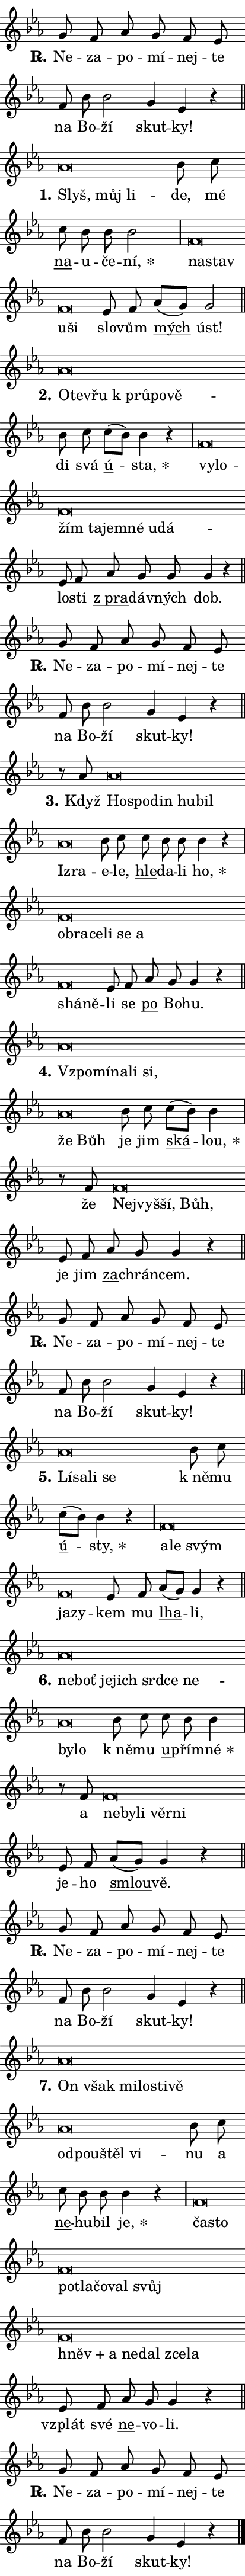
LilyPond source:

\version "2.24.0"
\header { tagline = "" }
\paper {
  indent = 0\cm
  top-margin = 0\cm
  right-margin = 0\cm
  bottom-margin = 0\cm
  left-margin = 0\cm
  paper-width = 7\cm
  page-breaking = #ly:one-page-breaking
  system-system-spacing.basic-distance = #11
  score-system-spacing.basic-distance = #11
  ragged-last = ##f
}


%% Author: Thomas Morley
%% https://lists.gnu.org/archive/html/lilypond-user/2020-05/msg00002.html
#(define (line-position grob)
"Returns position of @var[grob} in current system:
   @code{'start}, if at first time-step
   @code{'end}, if at last time-step
   @code{'middle} otherwise
"
  (let* ((col (ly:item-get-column grob))
         (ln (ly:grob-object col 'left-neighbor))
         (rn (ly:grob-object col 'right-neighbor))
         (col-to-check-left (if (ly:grob? ln) ln col))
         (col-to-check-right (if (ly:grob? rn) rn col))
         (break-dir-left
           (and
             (ly:grob-property col-to-check-left 'non-musical #f)
             (ly:item-break-dir col-to-check-left)))
         (break-dir-right
           (and
             (ly:grob-property col-to-check-right 'non-musical #f)
             (ly:item-break-dir col-to-check-right))))
        (cond ((eqv? 1 break-dir-left) 'start)
              ((eqv? -1 break-dir-right) 'end)
              (else 'middle))))

#(define (tranparent-at-line-position vctor)
  (lambda (grob)
  "Relying on @code{line-position} select the relevant enry from @var{vctor}.
Used to determine transparency,"
    (case (line-position grob)
      ((end) (not (vector-ref vctor 0)))
      ((middle) (not (vector-ref vctor 1)))
      ((start) (not (vector-ref vctor 2))))))

noteHeadBreakVisibility =
#(define-music-function (break-visibility)(vector?)
"Makes @code{NoteHead}s transparent relying on @var{break-visibility}"
#{
  \override NoteHead.transparent =
    #(tranparent-at-line-position break-visibility)
#})

#(define delete-ledgers-for-transparent-note-heads
  (lambda (grob)
    "Reads whether a @code{NoteHead} is transparent.
If so this @code{NoteHead} is removed from @code{'note-heads} from
@var{grob}, which is supposed to be @code{LedgerLineSpanner}.
As a result ledgers are not printed for this @code{NoteHead}"
    (let* ((nhds-array (ly:grob-object grob 'note-heads))
           (nhds-list
             (if (ly:grob-array? nhds-array)
                 (ly:grob-array->list nhds-array)
                 '()))
           ;; Relies on the transparent-property being done before
           ;; Staff.LedgerLineSpanner.after-line-breaking is executed.
           ;; This is fragile ...
           (to-keep
             (remove
               (lambda (nhd)
                 (ly:grob-property nhd 'transparent #f))
               nhds-list)))
      ;; TODO find a better method to iterate over grob-arrays, similiar
      ;; to filter/remove etc for lists
      ;; For now rebuilt from scratch
      (set! (ly:grob-object grob 'note-heads)  '())
      (for-each
        (lambda (nhd)
          (ly:pointer-group-interface::add-grob grob 'note-heads nhd))
        to-keep))))

hideNotes = {
  \noteHeadBreakVisibility #begin-of-line-visible
}
unHideNotes = {
  \noteHeadBreakVisibility #all-visible
}

% work-around for resetting accidentals
% https://lilypond.org/doc/v2.23/Documentation/notation/displaying-rhythms#unmetered-music
cadenzaMeasure = {
  \cadenzaOff
  \partial 1024 s1024
  \cadenzaOn
}

#(define-markup-command (accent layout props text) (markup?)
  "Underline accented syllable"
  (interpret-markup layout props
    #{\markup \override #'(offset . 4.3) \underline { #text }#}))

responsum = \markup \concat {
  "R" \hspace #-1.05 \path #0.1 #'((moveto 0 0.07) (lineto 0.9 0.8)) \hspace #0.05 "."
}

\layout {
    \context {
        \Staff
        \remove "Time_signature_engraver"
        \override LedgerLineSpanner.after-line-breaking = #delete-ledgers-for-transparent-note-heads
    }
    \context {
        \Voice {
            \override NoteHead.output-attributes = #'((class . "notehead"))
            \override Hairpin.height = #0.55
        }
    }
    \context {
        \Lyrics {
            \override StanzaNumber.output-attributes = #'((class . "stanzanumber"))
            \override LyricSpace.minimum-distance = #0.9
            \override LyricText.font-name = #"TeX Gyre Schola"
            \override LyricText.font-size = 1
            \override StanzaNumber.font-name = #"TeX Gyre Schola Bold"
            \override StanzaNumber.font-size = 1
        }
    }
}

% magnetic-lyrics.ily
%
%   written by
%     Jean Abou Samra <jean@abou-samra.fr>
%     Werner Lemberg <wl@gnu.org>
%
%   adapted by
%     Jiri Hon <jiri.hon@gmail.com>
%
% Version 2022-Apr-15

% https://www.mail-archive.com/lilypond-user@gnu.org/msg149350.html

#(define (Left_hyphen_pointer_engraver context)
   "Collect syllable-hyphen-syllable occurrences in lyrics and store
them in properties.  This engraver only looks to the left.  For
example, if the lyrics input is @code{foo -- bar}, it does the
following.

@itemize @bullet
@item
Set the @code{text} property of the @code{LyricHyphen} grob between
@q{foo} and @q{bar} to @code{foo}.

@item
Set the @code{left-hyphen} property of the @code{LyricText} grob with
text @q{foo} to the @code{LyricHyphen} grob between @q{foo} and
@q{bar}.
@end itemize

Use this auxiliary engraver in combination with the
@code{lyric-@/text::@/apply-@/magnetic-@/offset!} hook."
   (let ((hyphen #f)
         (text #f))
     (make-engraver
      (acknowledgers
       ((lyric-syllable-interface engraver grob source-engraver)
        (set! text grob)))
      (end-acknowledgers
       ((lyric-hyphen-interface engraver grob source-engraver)
        ;(when (not (grob::has-interface grob 'lyric-space-interface))
          (set! hyphen grob)));)
      ((stop-translation-timestep engraver)
       (when (and text hyphen)
         (ly:grob-set-object! text 'left-hyphen hyphen))
       (set! text #f)
       (set! hyphen #f)))))

#(define (lyric-text::apply-magnetic-offset! grob)
   "If the space between two syllables is less than the value in
property @code{LyricText@/.details@/.squash-threshold}, move the right
syllable to the left so that it gets concatenated with the left
syllable.

Use this function as a hook for
@code{LyricText@/.after-@/line-@/breaking} if the
@code{Left_@/hyphen_@/pointer_@/engraver} is active."
   (let ((hyphen (ly:grob-object grob 'left-hyphen #f)))
     (when hyphen
       (let ((left-text (ly:spanner-bound hyphen LEFT)))
         (when (grob::has-interface left-text 'lyric-syllable-interface)
           (let* ((common (ly:grob-common-refpoint grob left-text X))
                  (this-x-ext (ly:grob-extent grob common X))
                  (left-x-ext
                   (begin
                     ;; Trigger magnetism for left-text.
                     (ly:grob-property left-text 'after-line-breaking)
                     (ly:grob-extent left-text common X)))
                  ;; `delta` is the gap width between two syllables.
                  (delta (- (interval-start this-x-ext)
                            (interval-end left-x-ext)))
                  (details (ly:grob-property grob 'details))
                  (threshold (assoc-get 'squash-threshold details 0.2)))
             (when (< delta threshold)
               (let* (;; We have to manipulate the input text so that
                      ;; ligatures crossing syllable boundaries are not
                      ;; disabled.  For languages based on the Latin
                      ;; script this is essentially a beautification.
                      ;; However, for non-Western scripts it can be a
                      ;; necessity.
                      (lt (ly:grob-property left-text 'text))
                      (rt (ly:grob-property grob 'text))
                      (is-space (grob::has-interface hyphen 'lyric-space-interface))
                      (space (if is-space " " ""))
                      (space-markup (grob-interpret-markup grob " "))
                      (space-size (interval-length (ly:stencil-extent space-markup X)))
                      (extra-delta (if is-space space-size 0))
                      ;; Append new syllable.
                      (ltrt-space (if (and (string? lt) (string? rt))
                                (string-append lt space rt)
                                (make-concat-markup (list lt space rt))))
                      ;; Right-align `ltrt` to the right side.
                      (ltrt-space-markup (grob-interpret-markup
                               grob
                               (make-translate-markup
                                (cons (interval-length this-x-ext) 0)
                                (make-right-align-markup ltrt-space)))))
                 (begin
                   ;; Don't print `left-text`.
                   (ly:grob-set-property! left-text 'stencil #f)
                   ;; Set text and stencil (which holds all collected
                   ;; syllables so far) and shift it to the left.
                   (ly:grob-set-property! grob 'text ltrt-space)
                   (ly:grob-set-property! grob 'stencil ltrt-space-markup)
                   (ly:grob-translate-axis! grob (- (- delta extra-delta)) X))))))))))


#(define (lyric-hyphen::displace-bounds-first grob)
   ;; Make very sure this callback isn't triggered too early.
   (let ((left (ly:spanner-bound grob LEFT))
         (right (ly:spanner-bound grob RIGHT)))
     (ly:grob-property left 'after-line-breaking)
     (ly:grob-property right 'after-line-breaking)
     (ly:lyric-hyphen::print grob)))

squashThreshold = #0.4

\layout {
  \context {
    \Lyrics
    \consists #Left_hyphen_pointer_engraver
    \override LyricText.after-line-breaking =
      #lyric-text::apply-magnetic-offset!
    \override LyricHyphen.stencil = #lyric-hyphen::displace-bounds-first
    \override LyricText.details.squash-threshold = \squashThreshold
    \override LyricHyphen.minimum-distance = 0
    \override LyricHyphen.minimum-length = \squashThreshold
  }
}

squash = \override LyricText.details.squash-threshold = 9999
unSquash = \override LyricText.details.squash-threshold = \squashThreshold

left = \override LyricText.self-alignment-X = #LEFT
unLeft = \revert LyricText.self-alignment-X

starOffset = #(lambda (grob) 
                (let ((x_offset (ly:self-alignment-interface::aligned-on-x-parent grob)))
                  (if (= x_offset 0) 0 (+ x_offset 1.2))))

star = #(define-music-function (syllable)(string?)
"Append star separator at the end of a syllable"
#{
  \once \override LyricText.X-offset = #starOffset
  \lyricmode { \markup {
    #syllable
    \override #'((font-name . "TeX Gyre Schola Bold")) \hspace #0.2 \lower #0.65 \larger "*"
  } }
#})

starAccent = #(define-music-function (syllable)(string?)
"Append star separator at the end of a syllable and make accent"
#{
  \once \override LyricText.X-offset = #starOffset
  \lyricmode { \markup {
    \accent #syllable
    \override #'((font-name . "TeX Gyre Schola Bold")) \hspace #0.2 \lower #0.65 \larger "*"
  } }
#})

breath = #(define-music-function (syllable)(string?)
"Append breathing indicator at the end of a syllable"
#{
  \lyricmode { \markup { #syllable "+" } }
#})

optionalBreath = #(define-music-function (syllable)(string?)
"Append optional breathing indicator at the end of a syllable"
#{
  \lyricmode { \markup { #syllable "(+)" } }
#})


\score {
    <<
        \new Voice = "melody" { \cadenzaOn \key es \major \relative { g'8 f as g f es \bar "" f bes bes2 g4 es r \cadenzaMeasure \bar "||" \break } }
        \new Lyrics \lyricsto "melody" { \lyricmode { \set stanza = \responsum
Ne -- za -- po -- mí -- nej -- te na Bo -- ží skut -- ky! } }
    >>
    \layout {}
}

\score {
    <<
        \new Voice = "melody" { \cadenzaOn \key es \major \relative { as'\breve*1/16 \hideNotes \breve*1/16 \breve*1/16 \bar "" \unHideNotes bes8 c \bar "" c bes bes bes2 \cadenzaMeasure \bar "|" f\breve*1/16 \hideNotes \breve*1/16 \bar "" \breve*1/16 \breve*1/16 \bar "" \unHideNotes es8 f \bar "" as[( g)] g2 \cadenzaMeasure \bar "||" \break } }
        \new Lyrics \lyricsto "melody" { \lyricmode { \set stanza = "1."
\left Slyš, \squash můj li -- \unLeft \unSquash de, mé \markup \accent na -- u -- če -- \star ní, \left na -- \squash stav u -- ši \unLeft \unSquash slo -- vům \markup \accent mých úst! } }
    >>
    \layout {}
}

\score {
    <<
        \new Voice = "melody" { \cadenzaOn \key es \major \relative { as'\breve*1/16 \hideNotes \breve*1/16 \bar "" \breve*1/16 \bar "" \breve*1/16 \bar "" \breve*1/16 \breve*1/16 \bar "" \unHideNotes bes8 c \bar "" c[( bes)] bes4 r \cadenzaMeasure \bar "|" f\breve*1/16 \hideNotes \breve*1/16 \bar "" \breve*1/16 \bar "" \breve*1/16 \bar "" \breve*1/16 \bar "" \breve*1/16 \bar "" \breve*1/16 \breve*1/16 \bar "" \unHideNotes es8 f \bar "" as g g g4 r \cadenzaMeasure \bar "||" \break } }
        \new Lyrics \lyricsto "melody" { \lyricmode { \set stanza = "2."
\left O -- \squash te -- vřu "k prů" -- po -- vě -- \unLeft \unSquash di svá \markup \accent ú -- \star sta, \left vy -- \squash lo -- žím ta -- jem -- né u -- dá -- \unLeft \unSquash lo -- sti \markup \accent "z pra" -- dáv -- ných dob. } }
    >>
    \layout {}
}

\score {
    <<
        \new Voice = "melody" { \cadenzaOn \key es \major \relative { g'8 f as g f es \bar "" f bes bes2 g4 es r \cadenzaMeasure \bar "||" \break } }
        \new Lyrics \lyricsto "melody" { \lyricmode { \set stanza = \responsum
Ne -- za -- po -- mí -- nej -- te na Bo -- ží skut -- ky! } }
    >>
    \layout {}
}

\score {
    <<
        \new Voice = "melody" { \cadenzaOn \key es \major \relative { r8 as'8 as\breve*1/16 \hideNotes \breve*1/16 \bar "" \breve*1/16 \bar "" \breve*1/16 \bar "" \breve*1/16 \bar "" \breve*1/16 \breve*1/16 \bar "" \unHideNotes bes8 c \bar "" c bes bes bes4 r \cadenzaMeasure \bar "|" f\breve*1/16 \hideNotes \breve*1/16 \bar "" \breve*1/16 \bar "" \breve*1/16 \bar "" \breve*1/16 \bar "" \breve*1/16 \bar "" \breve*1/16 \breve*1/16 \bar "" \unHideNotes es8 f \bar "" as g g4 r \cadenzaMeasure \bar "||" \break } }
        \new Lyrics \lyricsto "melody" { \lyricmode { \set stanza = "3."
Když \left Ho -- \squash spo -- din hu -- bil Iz -- ra -- \unLeft \unSquash e -- le, \markup \accent hle -- da -- li \star ho, \left ob -- \squash ra -- ce -- li se a shá -- ně -- \unLeft \unSquash li se \markup \accent po Bo -- hu. } }
    >>
    \layout {}
}

\score {
    <<
        \new Voice = "melody" { \cadenzaOn \key es \major \relative { as'\breve*1/16 \hideNotes \breve*1/16 \bar "" \breve*1/16 \bar "" \breve*1/16 \bar "" \breve*1/16 \bar "" \breve*1/16 \breve*1/16 \bar "" \unHideNotes bes8 c \bar "" c[( bes)] bes4 \cadenzaMeasure \bar "|" r8 f8 f\breve*1/16 \hideNotes \breve*1/16 \bar "" \breve*1/16 \breve*1/16 \bar "" \unHideNotes es8 f \bar "" as g g4 r \cadenzaMeasure \bar "||" \break } }
        \new Lyrics \lyricsto "melody" { \lyricmode { \set stanza = "4."
\left Vzpo -- \squash mí -- na -- li si, že Bůh \unLeft \unSquash je jim \markup \accent ská -- \star lou, že \left Nej -- \squash vyš -- ší, Bůh, \unLeft \unSquash je jim \markup \accent za -- chrán -- cem. } }
    >>
    \layout {}
}

\score {
    <<
        \new Voice = "melody" { \cadenzaOn \key es \major \relative { g'8 f as g f es \bar "" f bes bes2 g4 es r \cadenzaMeasure \bar "||" \break } }
        \new Lyrics \lyricsto "melody" { \lyricmode { \set stanza = \responsum
Ne -- za -- po -- mí -- nej -- te na Bo -- ží skut -- ky! } }
    >>
    \layout {}
}

\score {
    <<
        \new Voice = "melody" { \cadenzaOn \key es \major \relative { as'\breve*1/16 \hideNotes \breve*1/16 \bar "" \breve*1/16 \breve*1/16 \bar "" \unHideNotes bes8 c \bar "" c[( bes)] bes4 r \cadenzaMeasure \bar "|" f\breve*1/16 \hideNotes \breve*1/16 \bar "" \breve*1/16 \bar "" \breve*1/16 \breve*1/16 \bar "" \unHideNotes es8 f \bar "" as[( g)] g4 r \cadenzaMeasure \bar "||" \break } }
        \new Lyrics \lyricsto "melody" { \lyricmode { \set stanza = "5."
\left Lí -- \squash sa -- li se \unLeft \unSquash "k ně" -- mu \markup \accent ú -- \star sty, \left a -- \squash le svým ja -- zy -- \unLeft \unSquash kem mu \markup \accent lha -- li, } }
    >>
    \layout {}
}

\score {
    <<
        \new Voice = "melody" { \cadenzaOn \key es \major \relative { as'\breve*1/16 \hideNotes \breve*1/16 \bar "" \breve*1/16 \bar "" \breve*1/16 \bar "" \breve*1/16 \bar "" \breve*1/16 \bar "" \breve*1/16 \bar "" \breve*1/16 \breve*1/16 \bar "" \unHideNotes bes8 c \bar "" c bes bes4 \cadenzaMeasure \bar "|" r8 f8 f\breve*1/16 \hideNotes \breve*1/16 \bar "" \breve*1/16 \bar "" \breve*1/16 \breve*1/16 \bar "" \unHideNotes es8 f \bar "" as[( g)] g4 r \cadenzaMeasure \bar "||" \break } }
        \new Lyrics \lyricsto "melody" { \lyricmode { \set stanza = "6."
\left ne -- \squash boť je -- jich srd -- ce ne -- by -- lo \unLeft \unSquash "k ně" -- mu \markup \accent u -- přím -- \star né a \left ne -- \squash by -- li věr -- ni \unLeft \unSquash je -- ho \markup \accent smlou -- vě. } }
    >>
    \layout {}
}

\score {
    <<
        \new Voice = "melody" { \cadenzaOn \key es \major \relative { g'8 f as g f es \bar "" f bes bes2 g4 es r \cadenzaMeasure \bar "||" \break } }
        \new Lyrics \lyricsto "melody" { \lyricmode { \set stanza = \responsum
Ne -- za -- po -- mí -- nej -- te na Bo -- ží skut -- ky! } }
    >>
    \layout {}
}

\score {
    <<
        \new Voice = "melody" { \cadenzaOn \key es \major \relative { as'\breve*1/16 \hideNotes \breve*1/16 \bar "" \breve*1/16 \bar "" \breve*1/16 \bar "" \breve*1/16 \bar "" \breve*1/16 \bar "" \breve*1/16 \bar "" \breve*1/16 \bar "" \breve*1/16 \breve*1/16 \bar "" \unHideNotes bes8 c \bar "" c bes bes bes4 r \cadenzaMeasure \bar "|" f\breve*1/16 \hideNotes \breve*1/16 \bar "" \breve*1/16 \bar "" \breve*1/16 \bar "" \breve*1/16 \bar "" \breve*1/16 \bar "" \breve*1/16 \bar "" \breve*1/16 \bar "" \breve*1/16 \bar "" \breve*1/16 \bar "" \breve*1/16 \bar "" \breve*1/16 \breve*1/16 \bar "" \unHideNotes es8 f \bar "" as g g4 r \cadenzaMeasure \bar "||" \break } }
        \new Lyrics \lyricsto "melody" { \lyricmode { \set stanza = "7."
\left On \squash však mi -- lo -- sti -- vě od -- pou -- štěl vi -- \unLeft \unSquash nu a \markup \accent ne -- hu -- bil \star je, \left ča -- \squash sto po -- tla -- čo -- val svůj \breath "hněv" a ne -- dal zce -- la \unLeft \unSquash vzplát své \markup \accent ne -- vo -- li. } }
    >>
    \layout {}
}

\score {
    <<
        \new Voice = "melody" { \cadenzaOn \key es \major \relative { g'8 f as g f es \bar "" f bes bes2 g4 es r \cadenzaMeasure \bar "||" \break } \bar "|." }
        \new Lyrics \lyricsto "melody" { \lyricmode { \set stanza = \responsum
Ne -- za -- po -- mí -- nej -- te na Bo -- ží skut -- ky! } }
    >>
    \layout {}
}
